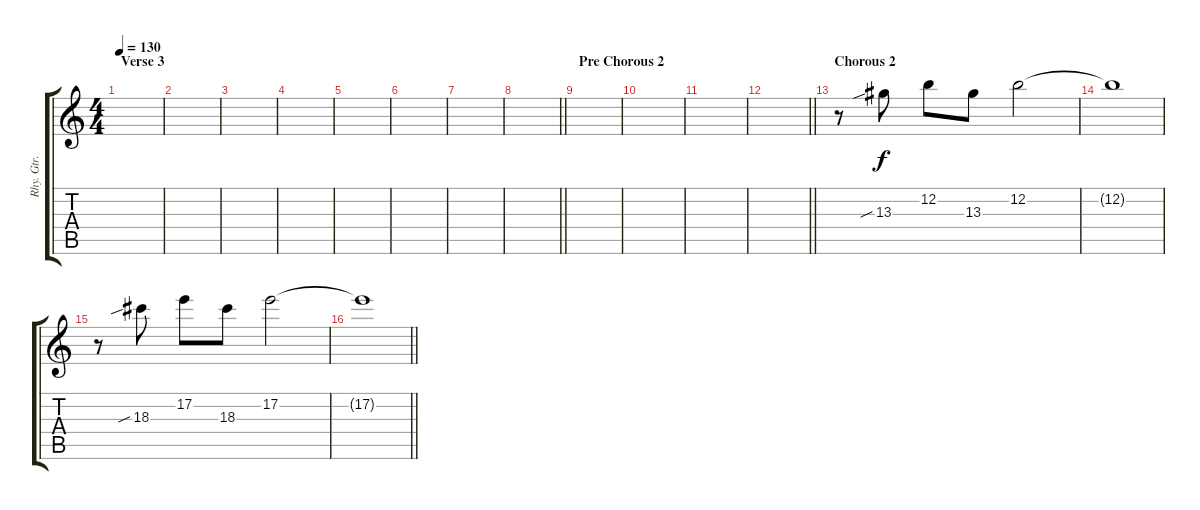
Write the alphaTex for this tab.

\track ("Rhy. Gtr. 4" "Rhy. Gtr. ") {instrument acousticguitarnylon}
\staff {score tabs}
\tuning (E4 B3 G3 D3 A2 E2) {hide}
\ts (4 4)
\section ("" "Verse 3")
\tempo 130
\clef g2
\ks c
|
|
|
|
|
|
|
\barLineRight lightlight
|
\section ("" "Pre Chorous 2")
|
|
|
\barLineRight lightlight
|
\section ("" "Chorous 2")
r.8 13.3{sib}.8 12.2.8 13.3.8 12.2.2 |
12.2{t}.1 |
r.8 18.3{sib}.8 17.2.8 18.3.8 17.2.2 |
\barLineRight lightlight
17.2{t}.1
